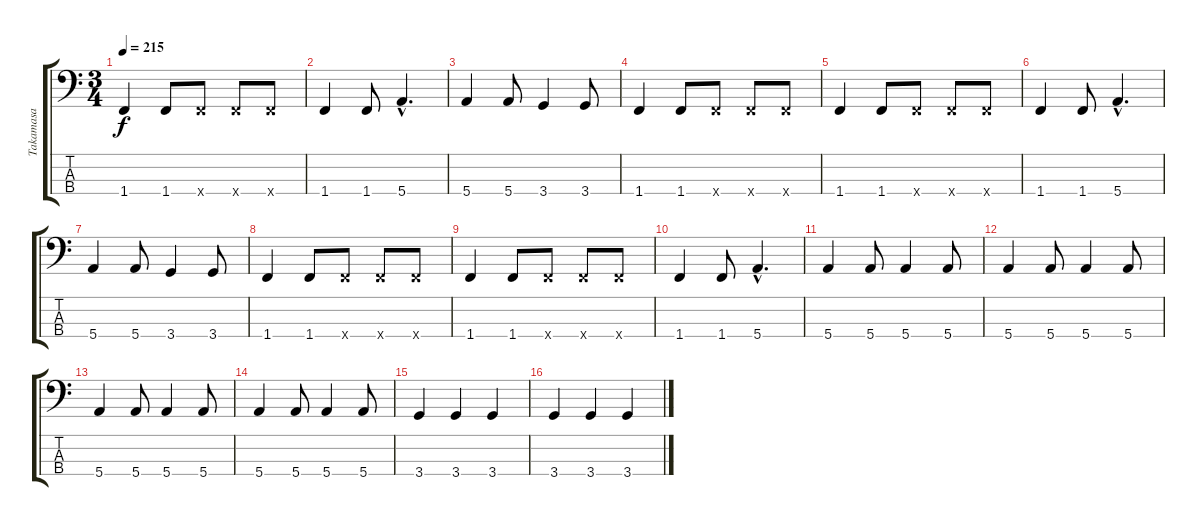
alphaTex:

\track ("Takamasa" "Takamasa") {instrument electricbassfinger}
\staff {score tabs}
\tuning (G2 D2 A1 E1) {hide}
\ts (3 4)
\tempo 215
\clef f4
\ks c
1.4.4{dy f} 1.4.8 1.4{x}.8 1.4{x}.8 1.4{x}.8 |
1.4.4 1.4.8 5.4{hac}.4{d} |
5.4.4 5.4.8 3.4.4 3.4.8 |
1.4.4 1.4.8 1.4{x}.8 1.4{x}.8 1.4{x}.8 |
1.4.4 1.4.8 1.4{x}.8 1.4{x}.8 1.4{x}.8 |
1.4.4 1.4.8 5.4{hac}.4{d} |
5.4.4 5.4.8 3.4.4 3.4.8 |
1.4.4 1.4.8 1.4{x}.8 1.4{x}.8 1.4{x}.8 |
1.4.4 1.4.8 1.4{x}.8 1.4{x}.8 1.4{x}.8 |
1.4.4 1.4.8 5.4{hac}.4{d} |
5.4.4 5.4.8 5.4.4 5.4.8 |
5.4.4 5.4.8 5.4.4 5.4.8 |
5.4.4 5.4.8 5.4.4 5.4.8 |
5.4.4 5.4.8 5.4.4 5.4.8 |
3.4.4 3.4.4 3.4.4 |
3.4.4 3.4.4 3.4.4
